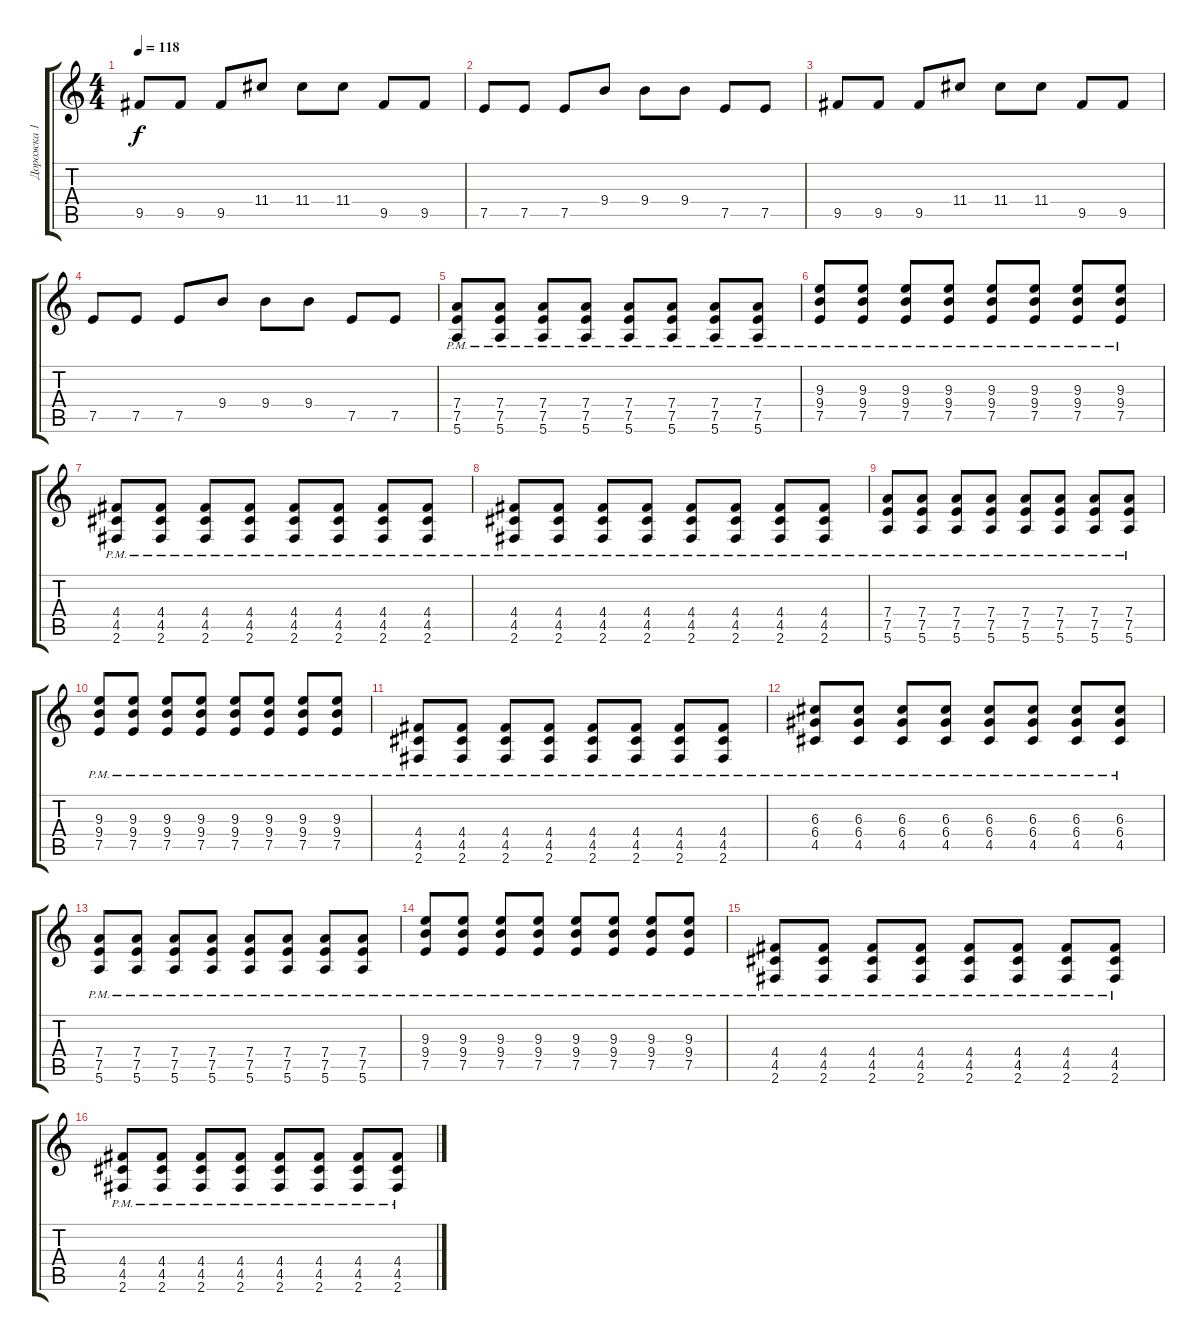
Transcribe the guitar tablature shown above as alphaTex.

\track ("Дорожка 1" "Дорожка 1") {solo instrument electricguitarmuted}
\staff {score tabs}
\tuning (E4 B3 G3 D3 A2 E2) {hide}
\ts (4 4)
\tempo 118
\clef g2
\ks c
9.5.8{dy f} 9.5.8 9.5.8 11.4.8 11.4.8 11.4.8 9.5.8 9.5.8 |
7.5.8 7.5.8 7.5.8 9.4.8 9.4.8 9.4.8 7.5.8 7.5.8 |
9.5.8 9.5.8 9.5.8 11.4.8 11.4.8 11.4.8 9.5.8 9.5.8 |
7.5.8 7.5.8 7.5.8 9.4.8 9.4.8 9.4.8 7.5.8 7.5.8 |
(7.4{pm} 7.5{pm} 5.6{pm}).8 (7.4{pm} 7.5{pm} 5.6{pm}).8 (7.4{pm} 7.5{pm} 5.6{pm}).8 (7.4{pm} 7.5{pm} 5.6{pm}).8 (7.4{pm} 7.5{pm} 5.6{pm}).8 (7.4{pm} 7.5{pm} 5.6{pm}).8 (7.4{pm} 7.5{pm} 5.6{pm}).8 (7.4{pm} 7.5{pm} 5.6{pm}).8 |
(9.3{pm} 9.4{pm} 7.5{pm}).8 (9.3{pm} 9.4{pm} 7.5{pm}).8 (9.3{pm} 9.4{pm} 7.5{pm}).8 (9.3{pm} 9.4{pm} 7.5{pm}).8 (9.3{pm} 9.4{pm} 7.5{pm}).8 (9.3{pm} 9.4{pm} 7.5{pm}).8 (9.3{pm} 9.4{pm} 7.5{pm}).8 (9.3{pm} 9.4{pm} 7.5{pm}).8 |
(4.4{pm} 4.5{pm} 2.6{pm}).8 (4.4{pm} 4.5{pm} 2.6{pm}).8 (4.4{pm} 4.5{pm} 2.6{pm}).8 (4.4{pm} 4.5{pm} 2.6{pm}).8 (4.4{pm} 4.5{pm} 2.6{pm}).8 (4.4{pm} 4.5{pm} 2.6{pm}).8 (4.4{pm} 4.5{pm} 2.6{pm}).8 (4.4{pm} 4.5{pm} 2.6{pm}).8 |
(4.4{pm} 4.5{pm} 2.6{pm}).8 (4.4{pm} 4.5{pm} 2.6{pm}).8 (4.4{pm} 4.5{pm} 2.6{pm}).8 (4.4{pm} 4.5{pm} 2.6{pm}).8 (4.4{pm} 4.5{pm} 2.6{pm}).8 (4.4{pm} 4.5{pm} 2.6{pm}).8 (4.4{pm} 4.5{pm} 2.6{pm}).8 (4.4{pm} 4.5{pm} 2.6{pm}).8 |
(7.4{pm} 7.5{pm} 5.6{pm}).8 (7.4{pm} 7.5{pm} 5.6{pm}).8 (7.4{pm} 7.5{pm} 5.6{pm}).8 (7.4{pm} 7.5{pm} 5.6{pm}).8 (7.4{pm} 7.5{pm} 5.6{pm}).8 (7.4{pm} 7.5{pm} 5.6{pm}).8 (7.4{pm} 7.5{pm} 5.6{pm}).8 (7.4{pm} 7.5{pm} 5.6{pm}).8 |
(9.3{pm} 9.4{pm} 7.5{pm}).8 (9.3{pm} 9.4{pm} 7.5{pm}).8 (9.3{pm} 9.4{pm} 7.5{pm}).8 (9.3{pm} 9.4{pm} 7.5{pm}).8 (9.3{pm} 9.4{pm} 7.5{pm}).8 (9.3{pm} 9.4{pm} 7.5{pm}).8 (9.3{pm} 9.4{pm} 7.5{pm}).8 (9.3{pm} 9.4{pm} 7.5{pm}).8 |
(4.4{pm} 4.5{pm} 2.6{pm}).8 (4.4{pm} 4.5{pm} 2.6{pm}).8 (4.4{pm} 4.5{pm} 2.6{pm}).8 (4.4{pm} 4.5{pm} 2.6{pm}).8 (4.4{pm} 4.5{pm} 2.6{pm}).8 (4.4{pm} 4.5{pm} 2.6{pm}).8 (4.4{pm} 4.5{pm} 2.6{pm}).8 (4.4{pm} 4.5{pm} 2.6{pm}).8 |
(6.3{pm} 6.4{pm} 4.5{pm}).8 (6.3{pm} 6.4{pm} 4.5{pm}).8 (6.3{pm} 6.4{pm} 4.5{pm}).8 (6.3{pm} 6.4{pm} 4.5{pm}).8 (6.3{pm} 6.4{pm} 4.5{pm}).8 (6.3{pm} 6.4{pm} 4.5{pm}).8 (6.3{pm} 6.4{pm} 4.5{pm}).8 (6.3{pm} 6.4{pm} 4.5{pm}).8 |
(7.4{pm} 7.5{pm} 5.6{pm}).8 (7.4{pm} 7.5{pm} 5.6{pm}).8 (7.4{pm} 7.5{pm} 5.6{pm}).8 (7.4{pm} 7.5{pm} 5.6{pm}).8 (7.4{pm} 7.5{pm} 5.6{pm}).8 (7.4{pm} 7.5{pm} 5.6{pm}).8 (7.4{pm} 7.5{pm} 5.6{pm}).8 (7.4{pm} 7.5{pm} 5.6{pm}).8 |
(9.3{pm} 9.4{pm} 7.5{pm}).8 (9.3{pm} 9.4{pm} 7.5{pm}).8 (9.3{pm} 9.4{pm} 7.5{pm}).8 (9.3{pm} 9.4{pm} 7.5{pm}).8 (9.3{pm} 9.4{pm} 7.5{pm}).8 (9.3{pm} 9.4{pm} 7.5{pm}).8 (9.3{pm} 9.4{pm} 7.5{pm}).8 (9.3{pm} 9.4{pm} 7.5{pm}).8 |
(4.4{pm} 4.5{pm} 2.6{pm}).8 (4.4{pm} 4.5{pm} 2.6{pm}).8 (4.4{pm} 4.5{pm} 2.6{pm}).8 (4.4{pm} 4.5{pm} 2.6{pm}).8 (4.4{pm} 4.5{pm} 2.6{pm}).8 (4.4{pm} 4.5{pm} 2.6{pm}).8 (4.4{pm} 4.5{pm} 2.6{pm}).8 (4.4{pm} 4.5{pm} 2.6{pm}).8 |
(4.4{pm} 4.5{pm} 2.6{pm}).8 (4.4{pm} 4.5{pm} 2.6{pm}).8 (4.4{pm} 4.5{pm} 2.6{pm}).8 (4.4{pm} 4.5{pm} 2.6{pm}).8 (4.4{pm} 4.5{pm} 2.6{pm}).8 (4.4{pm} 4.5{pm} 2.6{pm}).8 (4.4{pm} 4.5{pm} 2.6{pm}).8 (4.4{pm} 4.5{pm} 2.6{pm}).8
